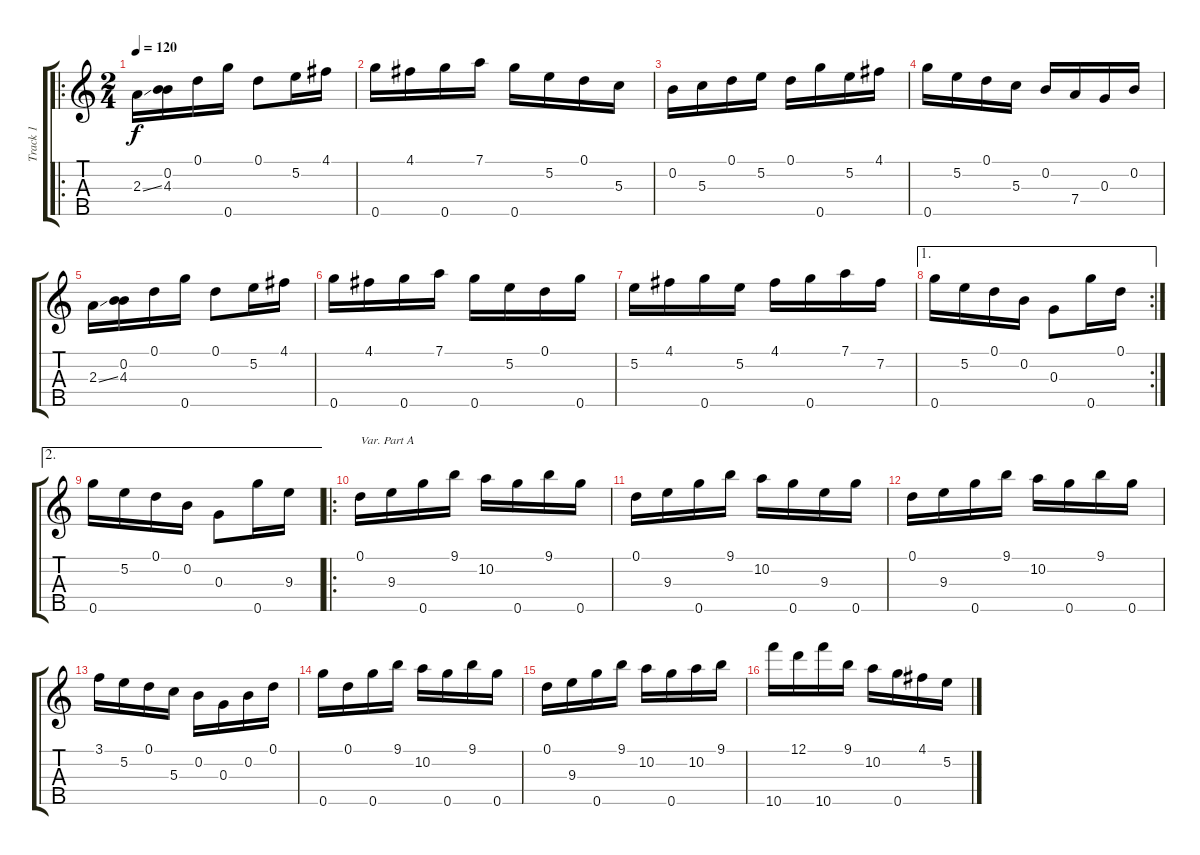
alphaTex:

\track ("Track 1" "Track 1") {instrument banjo}
\staff {score tabs}
\tuning (D4 B3 G3 D3 G4) {hide}
\displaytranspose 12
\ro
\ts (2 4)
\tempo 120
\clef g2
\ks c
2.3{ss}.16{dy f} (0.2 4.3).16 0.1.16 0.5.16 0.1.8 5.2.16 4.1.16 |
0.5.16 4.1.16 0.5.16 7.1.16 0.5.16 5.2.16 0.1.16 5.3.16 |
0.2.16 5.3.16 0.1.16 5.2.16 0.1.16 0.5.16 5.2.16 4.1.16 |
0.5.16 5.2.16 0.1.16 5.3.16 0.2.16 7.4.16 0.3.16 0.2.16 |
2.3{ss}.16 (0.2 4.3).16 0.1.16 0.5.16 0.1.8 5.2.16 4.1.16 |
0.5.16 4.1.16 0.5.16 7.1.16 0.5.16 5.2.16 0.1.16 0.5.16 |
5.2.16 4.1.16 0.5.16 5.2.16 4.1.16 0.5.16 7.1.16 7.2.16 |
\ae 1
\rc 2
0.5.16 5.2.16 0.1.16 0.2.16 0.3.8 0.5.16 0.1.16 |
\ae 2
0.5.16 5.2.16 0.1.16 0.2.16 0.3.8 0.5.16 9.3.16 |
\ro
0.1.16{txt "Var. Part A"} 9.3.16 0.5.16 9.1.16 10.2.16 0.5.16 9.1.16 0.5.16 |
0.1.16 9.3.16 0.5.16 9.1.16 10.2.16 0.5.16 9.3.16 0.5.16 |
0.1.16 9.3.16 0.5.16 9.1.16 10.2.16 0.5.16 9.1.16 0.5.16 |
3.1.16 5.2.16 0.1.16 5.3.16 0.2.16 0.3.16 0.2.16 0.1.16 |
0.5.16 0.1.16 0.5.16 9.1.16 10.2.16 0.5.16 9.1.16 0.5.16 |
0.1.16 9.3.16 0.5.16 9.1.16 10.2.16 0.5.16 10.2.16 9.1.16 |
10.5.16 12.1.16 10.5.16 9.1.16 10.2.16 0.5.16 4.1.16 5.2.16
